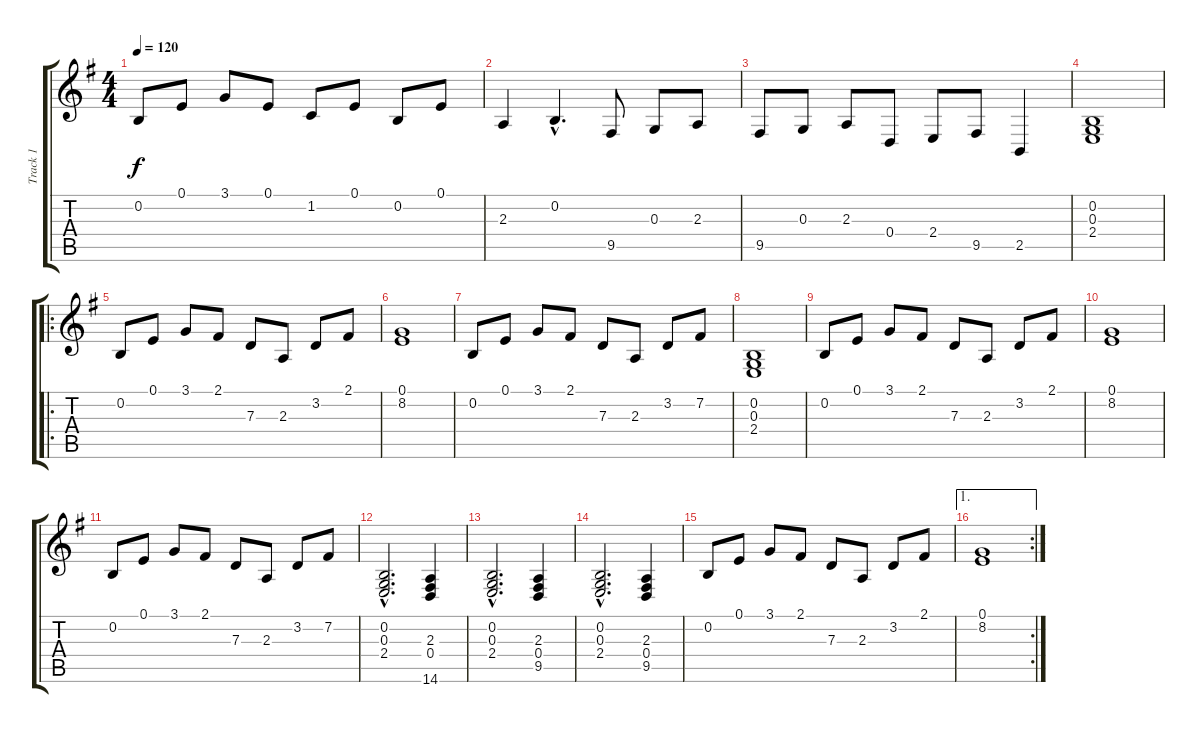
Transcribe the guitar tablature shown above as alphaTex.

\track ("Track 1" "Track 1") {instrument brightacousticpiano}
\staff {score tabs}
\tuning (E4 B3 G3 D3 A2 E2) {hide}
\ts (4 4)
\tempo 120
\clef g2
\ks g
0.2.8{dy f instrument brightacousticpiano} 0.1.8 3.1.8 0.1.8 1.2.8 0.1.8 0.2.8 0.1.8 |
2.3.4 0.2{hac}.4{d} 9.5.8 0.3.8 2.3.8 |
9.5.8 0.3.8 2.3.8 0.4.8 2.4.8 9.5.8 2.5.4 |
(0.2 0.3 2.4).1 |
\ro
0.2.8 0.1.8 3.1.8 2.1.8 7.3.8 2.3.8 3.2.8 2.1.8 |
(0.1 8.2).1 |
0.2.8 0.1.8 3.1.8 2.1.8 7.3.8 2.3.8 3.2.8 7.2.8 |
(0.2 0.3 2.4).1 |
0.2.8 0.1.8 3.1.8 2.1.8 7.3.8 2.3.8 3.2.8 2.1.8 |
(0.1 8.2).1 |
0.2.8 0.1.8 3.1.8 2.1.8 7.3.8 2.3.8 3.2.8 7.2.8 |
(0.2{hac} 0.3{hac} 2.4{hac}).2{d} (2.3 0.4 14.6).4 |
(0.2{hac} 0.3{hac} 2.4{hac}).2{d} (2.3 0.4 9.5).4 |
(0.2{hac} 0.3{hac} 2.4{hac}).2{d} (2.3 0.4 9.5).4 |
0.2.8 0.1.8 3.1.8 2.1.8 7.3.8 2.3.8 3.2.8 2.1.8 |
\ae 1
\rc 2
(0.1 8.2).1
